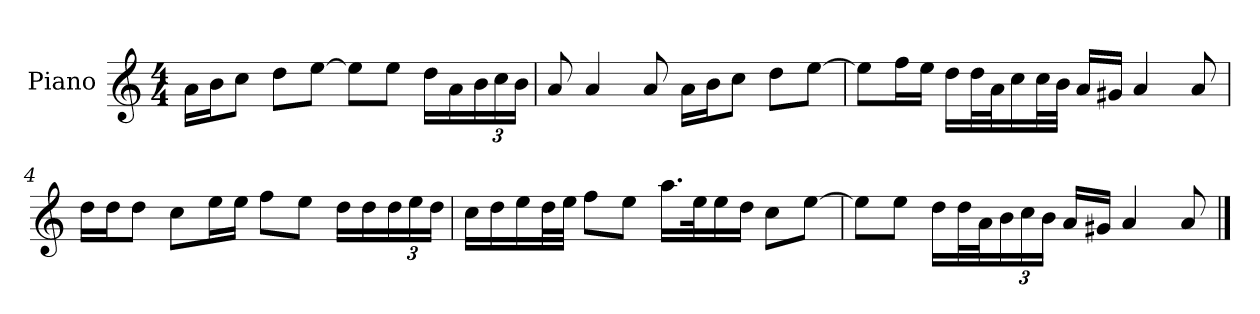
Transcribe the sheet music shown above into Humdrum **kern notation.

**kern
*part1
*staff1
*I"Piano
*I'P-no
*clefG2
*k[]
*M4/4
*MM90
=1
16a\LL
16b\J
8cc\J
8dd\L
[8ee\J
8ee\L]
8ee\J
16dd\LL
16a\
*Xbrackettup
24b\
24cc\
24b\JJ
=2
8a/
4a/
8a/
16a\LL
16b\J
8cc\J
8dd\L
[8ee\J
=3
8ee\L]
16ff\L
16ee\JJ
16dd\LL
32dd\L
32a\J
16cc\
32cc\L
32b\JJJ
16a/LL
16g#X/JJ
4a/
8a/
!!LO:LB:g=z
=4
16dd\LL
16dd\J
8dd\J
8cc\L
16ee\L
16ee\JJ
8ff\L
8ee\J
16dd\LL
16dd\
24dd\
24ee\
24dd\JJ
=5
16cc\LL
16dd\
16ee\
32dd\L
32ee\JJJ
8ff\L
8ee\J
16.aa\LL
32ee\K
16ee\
16dd\JJ
8cc\L
[8ee\J
=6
8ee\L]
8ee\J
16dd\LL
32dd\L
32a\J
24b\
24cc\
24b\JJ
16a/LL
16g#X/JJ
4a/
8a/
==
*-
